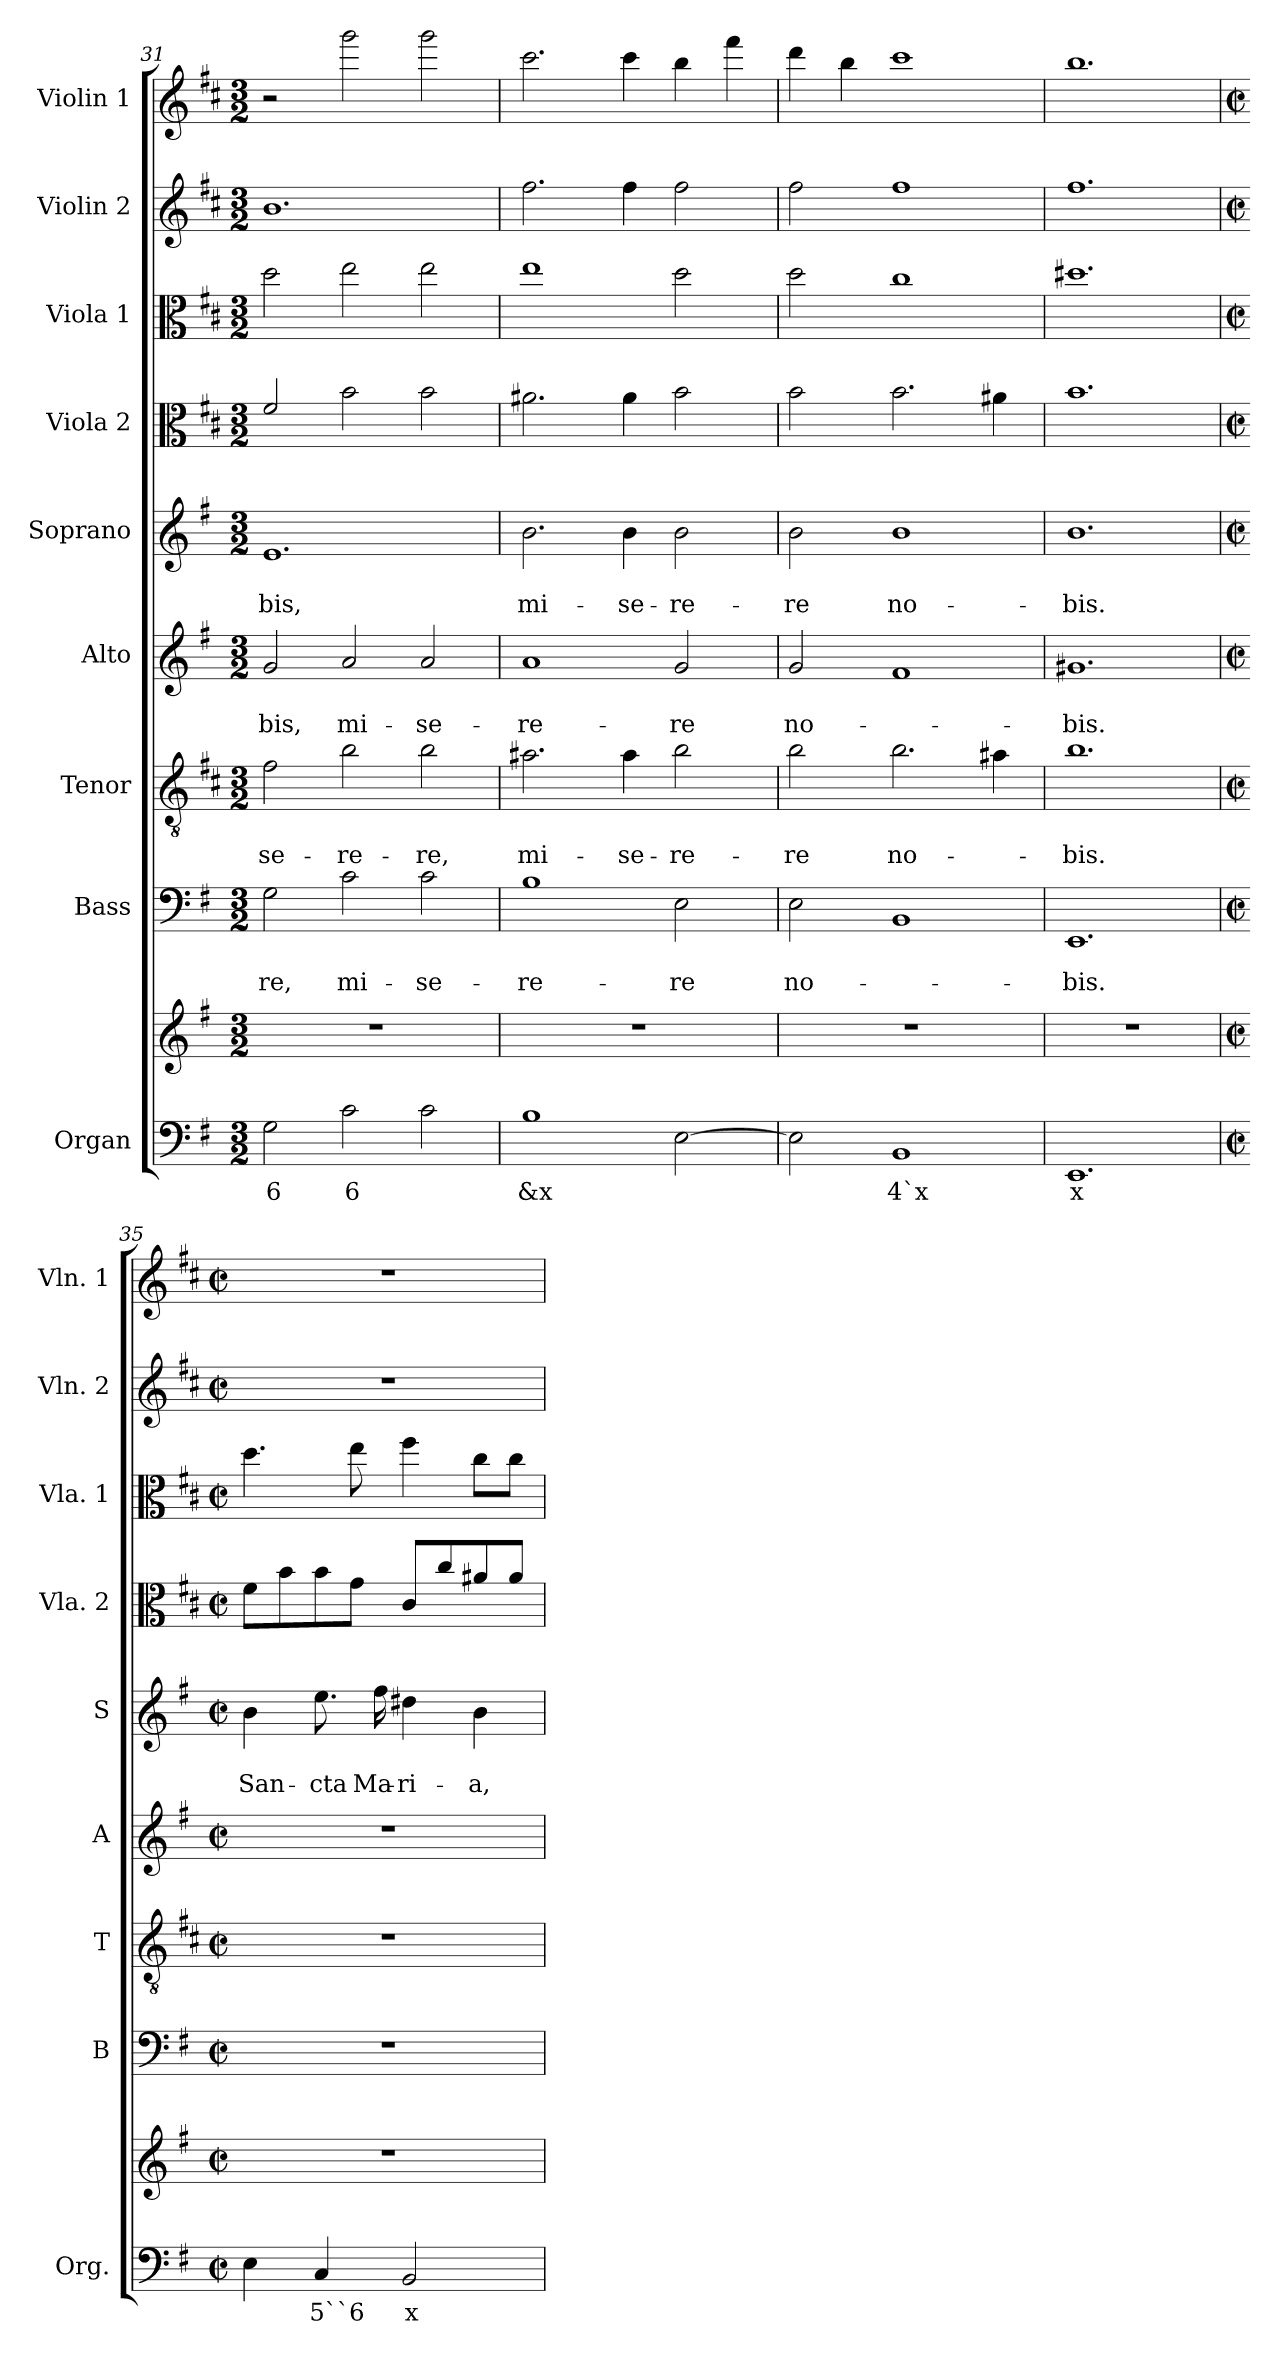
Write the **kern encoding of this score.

**kern	**text	**kern	**kern	**text	**text	**kern	**text	**text	**kern	**text	**text	**kern	**text	**text	**kern	**kern	**kern	**kern
*part9	*part9	*part9	*part8	*part8	*part8	*part7	*part7	*part7	*part6	*part6	*part6	*part5	*part5	*part5	*part4	*part3	*part2	*part1
*staff10	*staff10	*staff9	*staff8	*staff8	*staff8	*staff7	*staff7	*staff7	*staff6	*staff6	*staff6	*staff5	*staff5	*staff5	*staff4	*staff3	*staff2	*staff1
*I"Organ	*	*	*I"Bass	*	*	*I"Tenor	*	*	*I"Alto	*	*	*I"Soprano	*	*	*I"Viola 2	*I"Viola 1	*I"Violin 2	*I"Violin 1
*I'Org.	*	*	*I'B	*	*	*I'T	*	*	*I'A	*	*	*I'S	*	*	*I'Vla. 2	*I'Vla. 1	*I'Vln. 2	*I'Vln. 1
*clefF4	*	*clefG2	*clefF4	*	*	*clefGv2	*	*	*clefG2	*	*	*clefG2	*	*	*clefC3	*clefC3	*clefG2	*clefG2
*	*	*	*	*	*	*ITrd4c7	*	*	*	*	*	*	*	*	*ITrd4c7	*ITrd4c7	*ITrd4c7	*ITrd4c7
*k[f#]	*	*k[f#]	*k[f#]	*	*	*k[f#]	*	*	*k[f#]	*	*	*k[f#]	*	*	*k[f#]	*k[f#]	*k[f#]	*k[f#]
*G:	*	*G:	*G:	*	*	*G:	*	*	*G:	*	*	*G:	*	*	*G:	*G:	*G:	*G:
*M3/2	*	*M3/2	*M3/2	*	*	*M3/2	*	*	*M3/2	*	*	*M3/2	*	*	*M3/2	*M3/2	*M3/2	*M3/2
=31	=31	=31	=31	=31	=31	=31	=31	=31	=31	=31	=31	=31	=31	=31	=31	=31	=31	=31
!	!LO:LY:b	!	!	!	!LO:LY:b	!	!	!LO:LY:b	!	!	!LO:LY:b	!	!	!LO:LY:b	!	!	!	!
2G\	6	1.r	2G\	.	-re,	2B\	.	-se-	2g/	.	-bis,	1.e	.	-bis,	2B/	2g\	1.e	2r
!	!LO:LY:b	!	!	!	!LO:LY:b	!	!	!LO:LY:b	!	!	!LO:LY:b	!	!	!	!	!	!	!
2c\	6	.	2c\	.	mi-	2e\	.	-re-	2a/	.	mi-	.	.	.	2e\	2a\	.	2ccc\
!	!	!	!	!	!LO:LY:b	!	!	!LO:LY:b	!	!	!LO:LY:b	!	!	!	!	!	!	!
2c\	.	.	2c\	.	-se-	2e\	.	-re,	2a/	.	-se-	.	.	.	2e\	2a\	.	2ccc\
=32	=32	=32	=32	=32	=32	=32	=32	=32	=32	=32	=32	=32	=32	=32	=32	=32	=32	=32
!	!LO:LY:b	!	!	!	!LO:LY:b	!	!	!LO:LY:b	!	!	!LO:LY:b	!	!	!LO:LY:b	!	!	!	!
1B	&x	1.r	1B	.	-re-	2.d#X\	.	mi-	1a	.	-re-	2.b\	.	mi-	2.d#X\	1a	2.b\	2.ff#\
!	!	!	!	!	!	!	!	!LO:LY:b	!	!	!	!	!	!LO:LY:b	!	!	!	!
.	.	.	.	.	.	4d#\	.	-se-	.	.	.	4b\	.	-se-	4d#\	.	4b\	4ff#\
!	!	!	!	!	!LO:LY:b	!	!	!LO:LY:b	!	!	!LO:LY:b	!	!	!LO:LY:b	!	!	!	!
[2E\	.	.	2E\	.	-re	2e\	.	-re-	2g/	.	-re	2b\	.	-re-	2e\	2g\	2b\	4ee\
.	.	.	.	.	.	.	.	.	.	.	.	.	.	.	.	.	.	4bb\
=33	=33	=33	=33	=33	=33	=33	=33	=33	=33	=33	=33	=33	=33	=33	=33	=33	=33	=33
!	!	!	!	!	!LO:LY:b	!	!	!LO:LY:b	!	!	!LO:LY:b	!	!	!LO:LY:b	!	!	!	!
2E\]	.	1.r	2E\	.	no-	2e\	.	-re	2g/	.	no-	2b\	.	-re	2e\	2g\	2b\	4gg\
.	.	.	.	.	.	.	.	.	.	.	.	.	.	.	.	.	.	4ee\
!	!LO:LY:b	!	!	!	!	!	!	!LO:LY:b	!	!	!	!	!	!LO:LY:b	!	!	!	!
1BB	4`x	.	1BB	.	.	2.e\	.	no-	1f#	.	.	1b	.	no-	2.e\	1f#	1b	1ff#
.	.	.	.	.	.	4d#X\	.	.	.	.	.	.	.	.	4d#X\	.	.	.
=34	=34	=34	=34	=34	=34	=34	=34	=34	=34	=34	=34	=34	=34	=34	=34	=34	=34	=34
!	!LO:LY:b	!	!	!	!LO:LY:b	!	!	!LO:LY:b	!	!	!LO:LY:b	!	!	!LO:LY:b	!	!	!	!
1.EE	x	1.r	1.EE	.	-bis.	1.e	.	-bis.	1.g#X	.	-bis.	1.b	.	-bis.	1.e	1.g#X	1.b	1.ee
!!LO:LB:g=z
=35	=35	=35	=35	=35	=35	=35	=35	=35	=35	=35	=35	=35	=35	=35	=35	=35	=35	=35
*M2/2	*	*M2/2	*M2/2	*	*	*M2/2	*	*	*M2/2	*	*	*M2/2	*	*	*M2/2	*M2/2	*M2/2	*M2/2
*met(c|)	*	*met(c|)	*met(c|)	*	*	*met(c|)	*	*	*met(c|)	*	*	*met(c|)	*	*	*met(c|)	*met(c|)	*met(c|)	*met(c|)
!	!	!	!	!	!	!	!	!	!	!	!	!	!	!LO:LY:b	!	!	!	!
4E\	.	1r	1r	.	.	1r	.	.	1r	.	.	4b\	.	San-	8B\L	4.g\	1r	1r
.	.	.	.	.	.	.	.	.	.	.	.	.	.	.	8e\	.	.	.
!	!LO:LY:b	!	!	!	!	!	!	!	!	!	!	!	!	!LO:LY:b	!	!	!	!
4C/	5``6	.	.	.	.	.	.	.	.	.	.	8.ee\	.	-cta	8e\	.	.	.
.	.	.	.	.	.	.	.	.	.	.	.	.	.	.	8c\J	8a\	.	.
!	!	!	!	!	!	!	!	!	!	!	!	!	!	!LO:LY:b	!	!	!	!
.	.	.	.	.	.	.	.	.	.	.	.	16ff#\	.	Ma-	.	.	.	.
!	!LO:LY:b	!	!	!	!	!	!	!	!	!	!	!	!	!LO:LY:b	!	!	!	!
2BB/	x	.	.	.	.	.	.	.	.	.	.	4dd#X\	.	-ri-	8F#/L	4b\	.	.
.	.	.	.	.	.	.	.	.	.	.	.	.	.	.	8f#/	.	.	.
!	!	!	!	!	!	!	!	!	!	!	!	!	!	!LO:LY:b	!	!	!	!
.	.	.	.	.	.	.	.	.	.	.	.	4b\	.	-a,	8d#X/	8f#\L	.	.
.	.	.	.	.	.	.	.	.	.	.	.	.	.	.	8d#/J	8f#\J	.	.
=	=	=	=	=	=	=	=	=	=	=	=	=	=	=	=	=	=	=
*-	*-	*-	*-	*-	*-	*-	*-	*-	*-	*-	*-	*-	*-	*-	*-	*-	*-	*-
